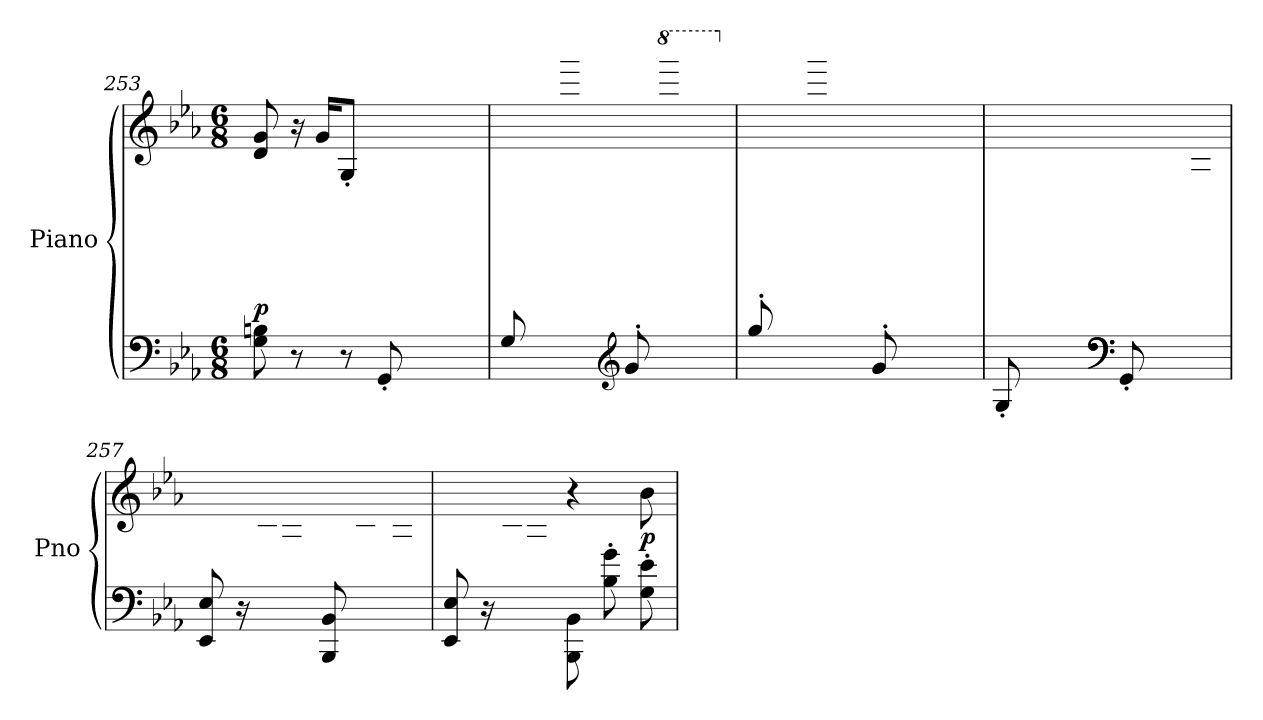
**kern	**kern	**dynam
*part1	*part1	*part1
*staff2	*staff1	*staff1/2
*I"Piano	*	*
*I'Pno	*	*
*clefF4	*clefG2	*
*k[b-e-a-]	*k[b-e-a-]	*
*M6/8	*M6/8	*
=253	=253	=253
*	*^	*
!	!	!	!LO:DY:a=2
8G\ 8Bn\	8d/ 8g/	2ryy	p
8r	16r	.	.
.	16g/KL	.	.
8r	8G'/J	.	.
8GG'/L	8ryy	.	.
4ryy	4ryy	8gg'\	.
.	.	8g'\J	.
*	*v	*v	*
!!LO:LB:g=z
=254	=254	=254
*^	*	*
8G/L	2.ryy	8ryy	.
4ryy	.	16rCC	.
.	.	16ggg\K	.
.	.	8gg'\J	.
*clefG2	*	*	*
8g'/L	.	8ryy	.
*	*	*8va	*
4ryy	.	8gggg'\	.
.	.	8ggg'\J	.
=255	=255	=255	=255
*	*	*X8va	*
8gg'/L	2.ryy	8ryy	.
4ryy	.	16rCC	.
.	.	16ggg\K	.
.	.	8gg'\J	.
8g'/L	.	8ryy	.
4ryy	.	8gg'\	.
.	.	8g'\J	.
=256	=256	=256	=256
*	*	*^	*
8G'/L	4ryy	8ryy	2ryy	.
4ryy	.	16r	.	.
.	.	16gg\K	.	.
.	8ryy	8g'\J	.	.
*clefF4	*	*	*	*
4.ryy	8GG'/L	8ryy	.	.
.	4ryy	4ryy	8g'\	.
.	.	.	8G'\J	.
*v	*v	*	*	*
=257	=257	=257	=257
8EE-/ 8E-/L	2.ryy	8.ryy	.
16r	.	.	.
8.ryy	.	16B-/ 16g/K	.
.	.	8G/' 8e-/'J	.
8BBB-/ 8BB-/L	.	8ryy	.
4ryy	.	8B-/' 8g/'	.
.	.	8G/' 8e-/'J	.
=258	=258	=258	=258
8EE-/ 8E-/L	4ryy	8.ryy	.
16r	.	.	.
8.ryy	.	16B-/ 16g/K	.
.	8ryy	8G/' 8e-/'J	.
8BBB-\ 8BB-\L	4r	4.ryy	.
8B-\' 8g\'	.	.	.
!	!	!	!LO:DY:b
8G\' 8e-\'J	8b-\	.	p
*	*v	*v	*
=	=	=
*-	*-	*-
